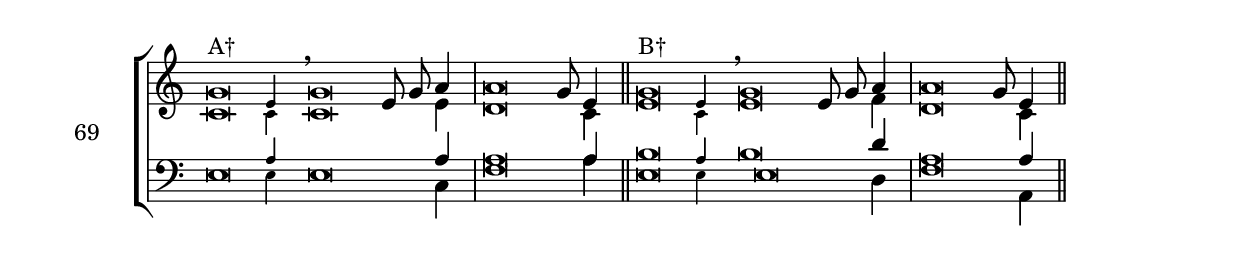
\version "2.18.2"
\version "2.18.2"

divisioMinima = {
    \bar ""
    \once \override BreathingSign.stencil = #ly:breathing-sign::divisio-minima
    \once \override BreathingSign.Y-offset = #0
    \breathe
}

dm = {
    \bar ""
    \once \override BreathingSign.stencil = #ly:breathing-sign::divisio-maior
    \once \override BreathingSign.Y-offset = #0
    \breathe
}
divisioMaxima = {
    \bar ""
    \once \override BreathingSign.stencil = #ly:breathing-sign::divisio-maxima
    \once \override BreathingSign.Y-offset = #0
    \breathe
}

fi = { \bar "||" }
ll = { \once \override LyricText.self-alignment-X = #LEFT }
sm = { \set melismaBusyProperties = #'() }
usm = { \unset melismaBusyProperties }

global = {
    \key a \minor
    \cadenzaOn
    \set tieWaitForNote = ##t
    \autoBeamOff
    %\hide Staff.Stem
}

sopranoOneFlex = { \afterGrace g'\breve^"A†" e'4 \breathe g'\breve e'8 g' a'4 \bar "|" a'\breve g'8 e'4 \bar "||" }
sopranoOne = { g'\breve^"A" e'8 g' a'4 \bar "|" a'\breve g'8 e'4 \bar "||" }
sopranoTwoFlex = { \afterGrace g'\breve^"B†" e'4 \breathe g'\breve e'8 g' a'4 \bar "|" a'\breve g'8 e'4 \bar "||" }
sopranoTwo = { g'\breve^"B" e'8 g' a'4 \bar "|" a'\breve g'8 e'4 \bar "||"  }

altoOneFlex = { \afterGrace c'\breve c'4 c'\breve s4 e'4 d'\breve s8 c'4 }
altoOne = { c'\breve s4 e'4 d'\breve s8 c'4  }
altoTwoFlex = { \afterGrace e'\breve c'4 e'\breve s4 f'4 d'\breve s8 c'4  }
altoTwo = { e'\breve s4 f'4 d'\breve s8 c'4  }

tenorOneFlex = { \afterGrace e\breve a4 e\breve s4 a4 \bar "|" a\breve s8 a4 \bar "||" }
tenorOne = { e\breve s4 a4 \bar "|" a\breve s8 a4 \bar "||"  }
tenorTwoFlex = { \afterGrace b\breve a4 b\breve s4 d'4 \bar "|" a\breve s8 a4 \bar "||" }
tenorTwo = { b\breve s4 d'4 \bar "|" a\breve s8 a4 \bar "||" }

bassOneFlex = { \afterGrace s\breve e4 s\breve s4 c4 f\breve s8 a4 }
bassOne = { s\breve s4 c4 f\breve s8 a4  }
bassTwoFlex = { \afterGrace e\breve e4 s4 e\breve d4 f\breve s8 a,4 }
bassTwo = { e\breve s4 d4 f\breve s8 a,4 }




sopMusic = {
    \global
    \voiceOne
    \sopranoOneFlex
    \sopranoTwoFlex
}
altoMusic = {
    \global
    \voiceTwo
    \altoOneFlex
    \altoTwoFlex
}
tenorMusic = {
    \global
    \voiceOne
    \tenorOneFlex
    \tenorTwoFlex
}
bassMusic = {
    \global
    \voiceTwo
    \bassOneFlex
    \bassTwoFlex
}

\score {

    \header {
        %piece = \markup { \fontsize #2 \bold "LBI_3a" }
    }
    <<
        \transpose e e {



            \new ChoirStaff \with { instrumentName = #"69" } % LBI_3e
            <<
                \new Staff ="up"
                <<
                    \clef treble
                    \accidentalStyle forget
                    \new Voice = "Soprano" \sopMusic
                    \new Voice = "Alto" \altoMusic
                >>
                \new Staff ="down"
                <<
                    \clef bass
                    \accidentalStyle forget
                    \new Voice = "Tenor" \tenorMusic
                    \new Voice = "Bass" \bassMusic
                >>
            >>
        }
    >>

    \layout 
    { 
        ragged-last = ##t
        \context 
        { 
            \Staff 
            \remove Time_signature_engraver 
        } 

    } 

}
